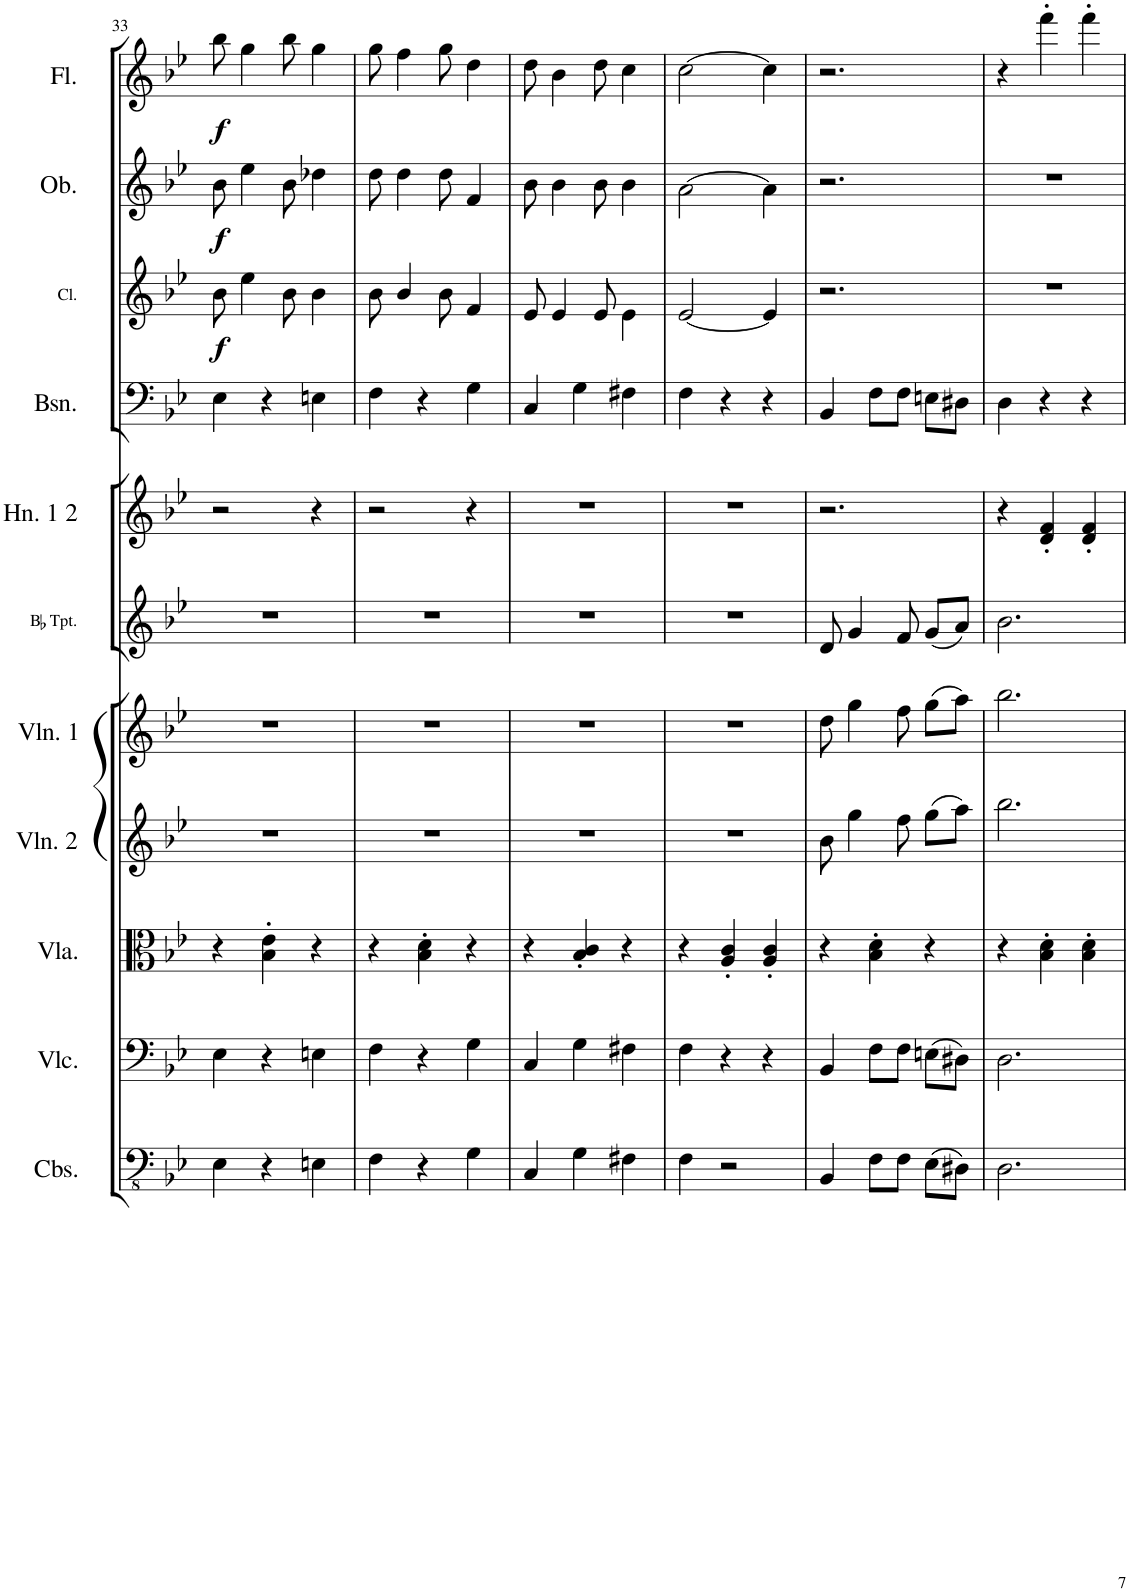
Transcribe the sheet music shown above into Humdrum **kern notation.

**kern	**kern	**kern	**kern	**kern	**kern	**kern	**kern	**kern	**dynam	**kern	**dynam	**kern	**dynam
*part11	*part10	*part9	*part8	*part7	*part6	*part5	*part4	*part3	*part3	*part2	*part2	*part1	*part1
*staff11	*staff10	*staff9	*staff8	*staff7	*staff6	*staff5	*staff4	*staff3	*staff3	*staff2	*staff2	*staff1	*staff1
*I"Basses	*I"Cellos	*I"Violas	*I"Violins 2	*I"Violins 1	*I"B Flat Trumpet	*I"F Horn 1 2	*I"Bassoon	*I"B Flat Clarinet	*	*I"Oboe	*	*I"Flute	*
*	*	*I'Vla.	*I'Vln. 2	*I'Vln. 1	*	*I'Hn. 1 2	*I'Bsn.	*I'Cl.	*	*I'Ob.	*	*I'Fl.	*
!!LO:PB:g=z
*clefFv4	*clefF4	*clefC3	*clefG2	*clefG2	*clefG2	*clefG2	*clefF4	*clefG2	*	*clefG2	*	*clefG2	*
*ITrd7c12	*	*	*	*	*ITrd1c2	*ITrd4c7	*	*ITrd1c2	*	*	*	*	*
*k[b-e-]	*k[b-e-]	*k[b-e-]	*k[b-e-]	*k[b-e-]	*k[b-e-]	*k[b-e-]	*k[b-e-]	*k[b-e-]	*	*k[b-e-]	*	*k[b-e-]	*
*M3/4	*M3/4	*M3/4	*M3/4	*M3/4	*M3/4	*M3/4	*M3/4	*M3/4	*	*M3/4	*	*M3/4	*
=33	=33	=33	=33	=33	=33	=33	=33	=33	=33	=33	=33	=33	=33
!	!	!	!	!	!	!	!	!	!LO:DY:b	!	!LO:DY:b	!	!LO:DY:b
4EE-\	4E-\	4r	2.r	2.r	2.r	2r	4E-\	8b-\	f	8b-\	f	8bb-\	f
.	.	.	.	.	.	.	.	4ee-\	.	4ee-\	.	4gg\	.
4r	4r	4B-\' 4e-\'	.	.	.	.	4r	.	.	.	.	.	.
.	.	.	.	.	.	.	.	8b-\	.	8b-\	.	8bb-\	.
4EEn\	4En\	4r	.	.	.	4r	4En\	4b-\	.	4dd-X\	.	4gg\	.
=34	=34	=34	=34	=34	=34	=34	=34	=34	=34	=34	=34	=34	=34
4FF\	4F\	4r	2.r	2.r	2.r	2r	4F\	8b-\	.	8dd\	.	8gg\	.
.	.	.	.	.	.	.	.	4b-/	.	4dd\	.	4ff\	.
4r	4r	4B-\' 4d\'	.	.	.	.	4r	.	.	.	.	.	.
.	.	.	.	.	.	.	.	8b-\	.	8dd\	.	8gg\	.
4GG\	4G\	4r	.	.	.	4r	4G\	4f/	.	4f/	.	4dd\	.
=35	=35	=35	=35	=35	=35	=35	=35	=35	=35	=35	=35	=35	=35
4CC/	4C/	4r	2.r	2.r	2.r	2.r	4C/	8e-/	.	8b-\	.	8dd\	.
.	.	.	.	.	.	.	.	4e-/	.	4b-\	.	4b-\	.
4GG\	4G\	4B-/' 4c/'	.	.	.	.	4G\	.	.	.	.	.	.
.	.	.	.	.	.	.	.	8e-/	.	8b-\	.	8dd\	.
4FF#X\	4F#X\	4r	.	.	.	.	4F#X\	4e-\	.	4b-\	.	4cc\	.
=36	=36	=36	=36	=36	=36	=36	=36	=36	=36	=36	=36	=36	=36
4FF\	4F\	4r	2.r	2.r	2.r	2.r	4F\	[2e-/	.	[2a\	.	[2cc\	.
2r	4r	4A/' 4c/'	.	.	.	.	4r	.	.	.	.	.	.
.	4r	4A/' 4c/'	.	.	.	.	4r	4e-/]	.	4a\]	.	4cc\]	.
=37	=37	=37	=37	=37	=37	=37	=37	=37	=37	=37	=37	=37	=37
4BBB-/	4BB-/	4r	8b-\	8dd\	8d/	2.r	4BB-/	2.r	.	2.r	.	2.r	.
.	.	.	4gg\	4gg\	4g/	.	.	.	.	.	.	.	.
8FF\L	8F\L	4B-\' 4d\'	.	.	.	.	8F\L	.	.	.	.	.	.
8FF\J	8F\J	.	8ff\	8ff\	8f/	.	8F\J	.	.	.	.	.	.
(8EE-\L	(8En\L	4r	(8gg\L	(8gg\L	(8g/L	.	8En\L	.	.	.	.	.	.
8DD#X\J)	8D#X\J)	.	8aa\J)	8aa\J)	8a/J)	.	8D#X\J	.	.	.	.	.	.
=38	=38	=38	=38	=38	=38	=38	=38	=38	=38	=38	=38	=38	=38
2.DD\	2.D\	4r	2.bb-\	2.bb-\	2.b-\	4r	4D\	2.r	.	2.r	.	4r	.
.	.	4B-\' 4d\'	.	.	.	4d/' 4f/'	4r	.	.	.	.	4fff'\	.
.	.	4B-\' 4d\'	.	.	.	4d/' 4f/'	4r	.	.	.	.	4fff'\	.
=	=	=	=	=	=	=	=	=	=	=	=	=	=
*-	*-	*-	*-	*-	*-	*-	*-	*-	*-	*-	*-	*-	*-
